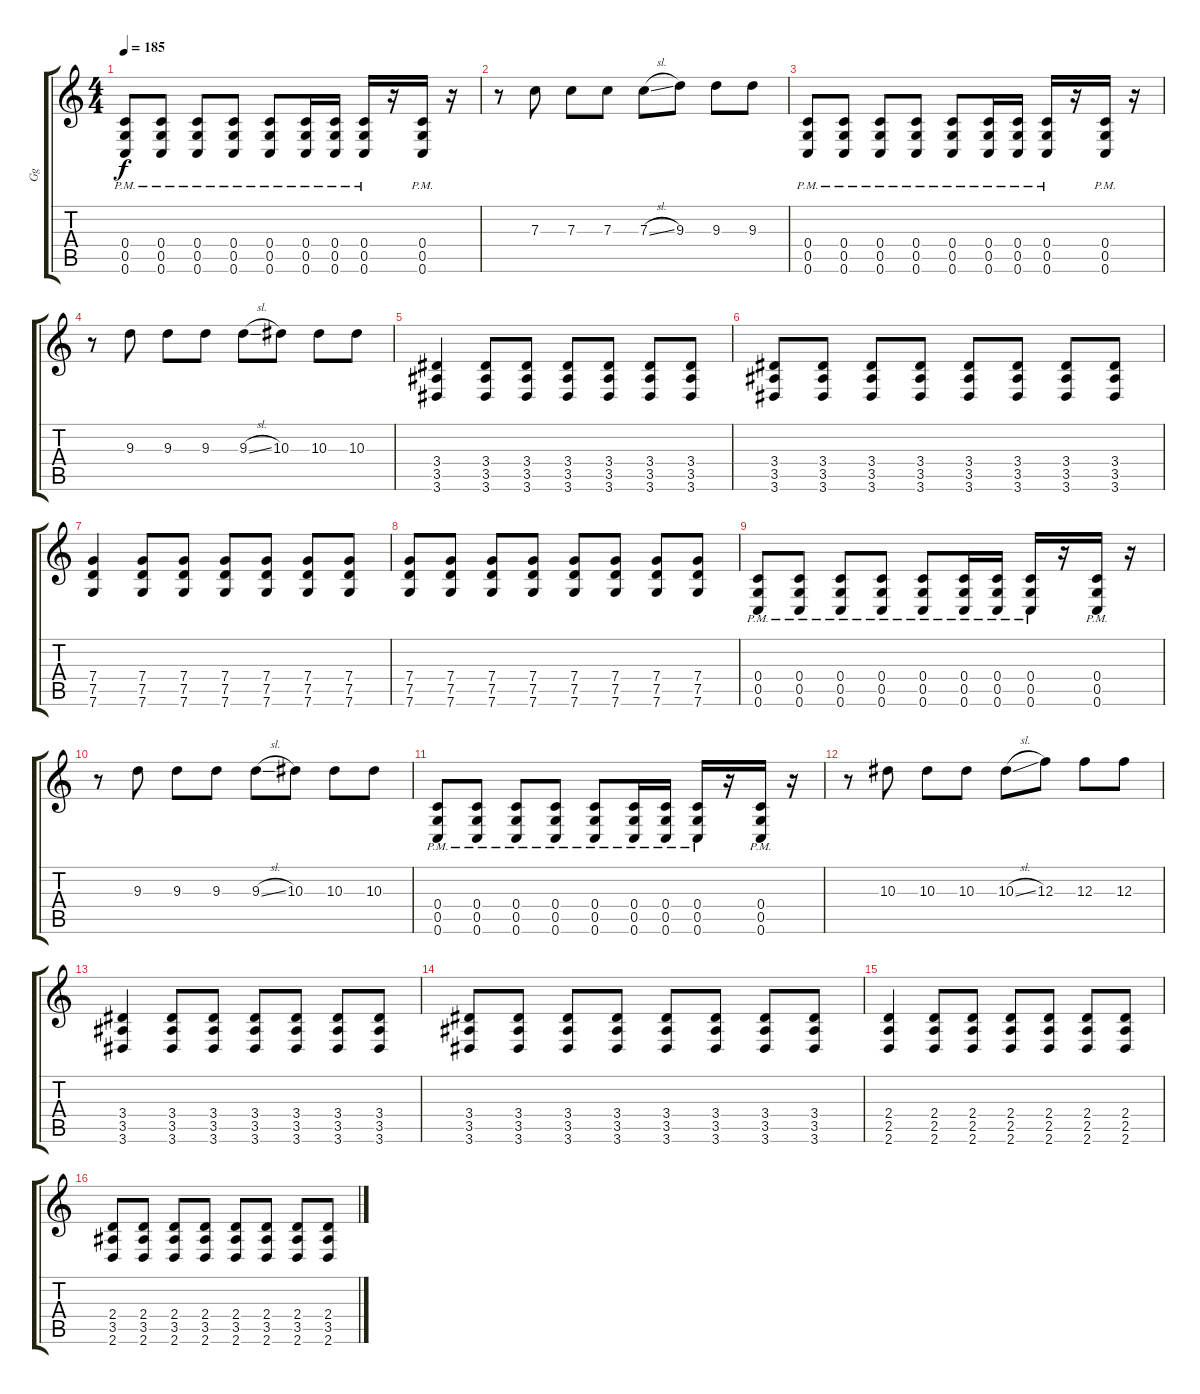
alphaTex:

\track ("Gg" "Gg") {instrument distortionguitar}
\staff {score tabs}
\tuning (D4 A3 F3 C3 G2 C2) {hide}
\ts (4 4)
\tempo 185
\clef g2
\ks c
(0.4{pm} 0.5{pm} 0.6{pm}).8{dy f} (0.4{pm} 0.5{pm} 0.6{pm}).8 (0.4{pm} 0.5{pm} 0.6{pm}).8 (0.4{pm} 0.5{pm} 0.6{pm}).8 (0.4{pm} 0.5{pm} 0.6{pm}).8 (0.4{pm} 0.5{pm} 0.6{pm}).16 (0.4{pm} 0.5{pm} 0.6{pm}).16 (0.4{pm} 0.5{pm} 0.6{pm}).16 r.16 (0.4{pm} 0.5{pm} 0.6{pm}).16 r.16 |
r.8 7.3.8 7.3.8 7.3.8 7.3{sl}.8 9.3.8 9.3.8 9.3.8 |
(0.4{pm} 0.5{pm} 0.6{pm}).8 (0.4{pm} 0.5{pm} 0.6{pm}).8 (0.4{pm} 0.5{pm} 0.6{pm}).8 (0.4{pm} 0.5{pm} 0.6{pm}).8 (0.4{pm} 0.5{pm} 0.6{pm}).8 (0.4{pm} 0.5{pm} 0.6{pm}).16 (0.4{pm} 0.5{pm} 0.6{pm}).16 (0.4{pm} 0.5{pm} 0.6{pm}).16 r.16 (0.4{pm} 0.5{pm} 0.6{pm}).16 r.16 |
r.8 9.3.8 9.3.8 9.3.8 9.3{sl}.8 10.3.8 10.3.8 10.3.8 |
(3.4 3.5 3.6).4 (3.4 3.5 3.6).8 (3.4 3.5 3.6).8 (3.4 3.5 3.6).8 (3.4 3.5 3.6).8 (3.4 3.5 3.6).8 (3.4 3.5 3.6).8 |
(3.4 3.5 3.6).8 (3.4 3.5 3.6).8 (3.4 3.5 3.6).8 (3.4 3.5 3.6).8 (3.4 3.5 3.6).8 (3.4 3.5 3.6).8 (3.4 3.5 3.6).8 (3.4 3.5 3.6).8 |
(7.4 7.5 7.6).4 (7.4 7.5 7.6).8 (7.4 7.5 7.6).8 (7.4 7.5 7.6).8 (7.4 7.5 7.6).8 (7.4 7.5 7.6).8 (7.4 7.5 7.6).8 |
(7.4 7.5 7.6).8 (7.4 7.5 7.6).8 (7.4 7.5 7.6).8 (7.4 7.5 7.6).8 (7.4 7.5 7.6).8 (7.4 7.5 7.6).8 (7.4 7.5 7.6).8 (7.4 7.5 7.6).8 |
(0.4{pm} 0.5{pm} 0.6{pm}).8 (0.4{pm} 0.5{pm} 0.6{pm}).8 (0.4{pm} 0.5{pm} 0.6{pm}).8 (0.4{pm} 0.5{pm} 0.6{pm}).8 (0.4{pm} 0.5{pm} 0.6{pm}).8 (0.4{pm} 0.5{pm} 0.6{pm}).16 (0.4{pm} 0.5{pm} 0.6{pm}).16 (0.4{pm} 0.5{pm} 0.6{pm}).16 r.16 (0.4{pm} 0.5{pm} 0.6{pm}).16 r.16 |
r.8 9.3.8 9.3.8 9.3.8 9.3{sl}.8 10.3.8 10.3.8 10.3.8 |
(0.4{pm} 0.5{pm} 0.6{pm}).8 (0.4{pm} 0.5{pm} 0.6{pm}).8 (0.4{pm} 0.5{pm} 0.6{pm}).8 (0.4{pm} 0.5{pm} 0.6{pm}).8 (0.4{pm} 0.5{pm} 0.6{pm}).8 (0.4{pm} 0.5{pm} 0.6{pm}).16 (0.4{pm} 0.5{pm} 0.6{pm}).16 (0.4{pm} 0.5{pm} 0.6{pm}).16 r.16 (0.4{pm} 0.5{pm} 0.6{pm}).16 r.16 |
r.8 10.3.8 10.3.8 10.3.8 10.3{sl}.8 12.3.8 12.3.8 12.3.8 |
(3.4 3.5 3.6).4 (3.4 3.5 3.6).8 (3.4 3.5 3.6).8 (3.4 3.5 3.6).8 (3.4 3.5 3.6).8 (3.4 3.5 3.6).8 (3.4 3.5 3.6).8 |
(3.4 3.5 3.6).8 (3.4 3.5 3.6).8 (3.4 3.5 3.6).8 (3.4 3.5 3.6).8 (3.4 3.5 3.6).8 (3.4 3.5 3.6).8 (3.4 3.5 3.6).8 (3.4 3.5 3.6).8 |
(2.4 2.5 2.6).4 (2.4 2.5 2.6).8 (2.4 2.5 2.6).8 (2.4 2.5 2.6).8 (2.4 2.5 2.6).8 (2.4 2.5 2.6).8 (2.4 2.5 2.6).8 |
(2.4 3.5 2.6).8 (2.4 3.5 2.6).8 (2.4 3.5 2.6).8 (2.4 3.5 2.6).8 (2.4 3.5 2.6).8 (2.4 3.5 2.6).8 (2.4 3.5 2.6).8 (2.4 3.5 2.6).8
